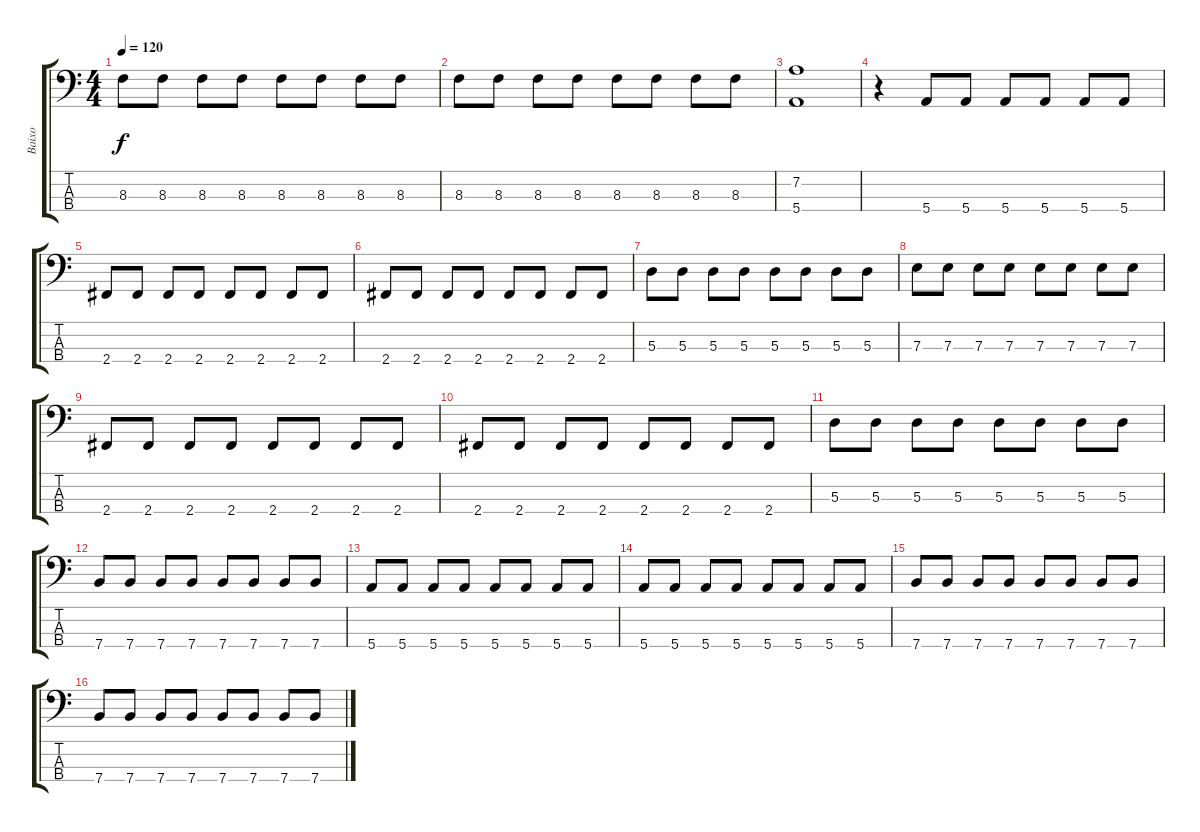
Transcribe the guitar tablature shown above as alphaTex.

\track ("Baixo" "Baixo") {instrument electricbassfinger}
\staff {score tabs}
\tuning (G2 D2 A1 E1) {hide}
\ts (4 4)
\tempo 120
\clef f4
\ks c
8.3.8{dy f} 8.3.8 8.3.8 8.3.8 8.3.8 8.3.8 8.3.8 8.3.8 |
8.3.8 8.3.8 8.3.8 8.3.8 8.3.8 8.3.8 8.3.8 8.3.8 |
(7.2 5.4).1 |
r.4 5.4.8{volume 16 balance 14 instrument electricbassfinger} 5.4.8 5.4.8 5.4.8 5.4.8 5.4.8 |
2.4.8 2.4.8 2.4.8 2.4.8 2.4.8 2.4.8 2.4.8 2.4.8 |
2.4.8 2.4.8 2.4.8 2.4.8 2.4.8 2.4.8 2.4.8 2.4.8 |
5.3.8 5.3.8 5.3.8 5.3.8 5.3.8 5.3.8 5.3.8 5.3.8 |
7.3.8 7.3.8 7.3.8 7.3.8 7.3.8 7.3.8 7.3.8 7.3.8 |
2.4.8 2.4.8 2.4.8 2.4.8 2.4.8 2.4.8 2.4.8 2.4.8 |
2.4.8 2.4.8 2.4.8 2.4.8 2.4.8 2.4.8 2.4.8 2.4.8 |
5.3.8 5.3.8 5.3.8 5.3.8 5.3.8 5.3.8 5.3.8 5.3.8 |
7.4.8 7.4.8 7.4.8 7.4.8 7.4.8 7.4.8 7.4.8 7.4.8 |
5.4.8 5.4.8 5.4.8 5.4.8 5.4.8 5.4.8 5.4.8 5.4.8 |
5.4.8 5.4.8 5.4.8 5.4.8 5.4.8 5.4.8 5.4.8 5.4.8 |
7.4.8 7.4.8 7.4.8 7.4.8 7.4.8 7.4.8 7.4.8 7.4.8 |
7.4.8 7.4.8 7.4.8 7.4.8 7.4.8 7.4.8 7.4.8 7.4.8
